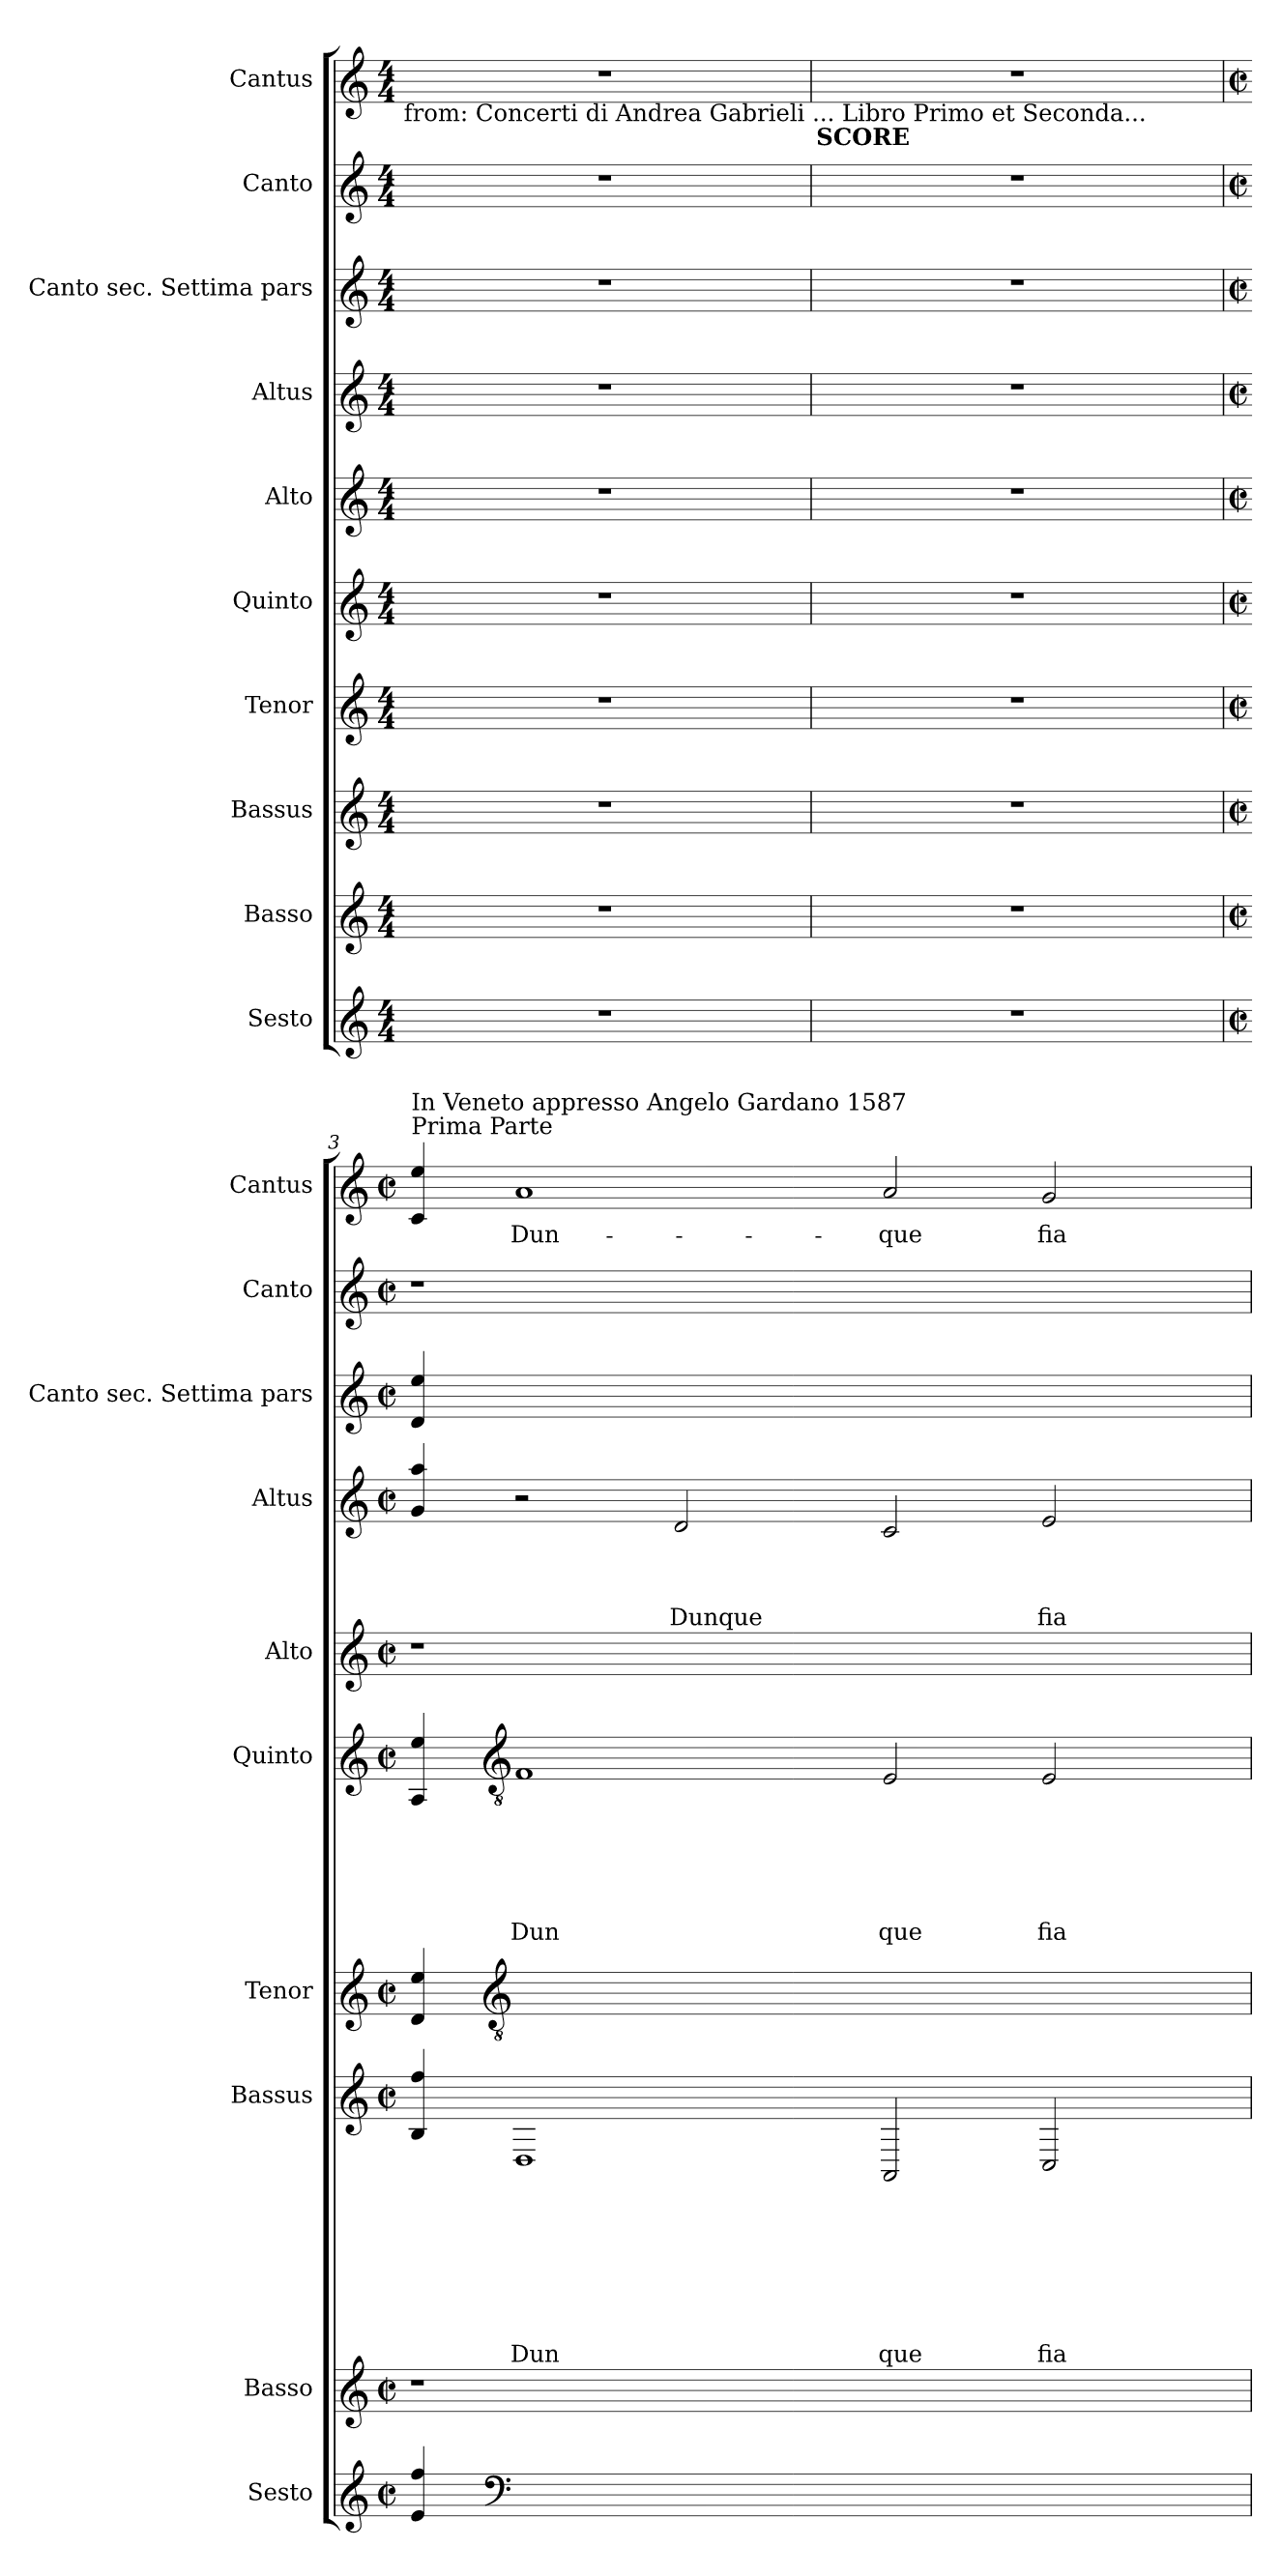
**kern	**kern	**kern	**text	**text	**text	**text	**text	**text	**text	**text	**kern	**kern	**text	**text	**text	**text	**text	**text	**kern	**kern	**text	**text	**text	**text	**kern	**kern	**kern	**text
*part10	*part9	*part8	*part8	*part8	*part8	*part8	*part8	*part8	*part8	*part8	*part7	*part6	*part6	*part6	*part6	*part6	*part6	*part6	*part5	*part4	*part4	*part4	*part4	*part4	*part3	*part2	*part1	*part1
*staff10	*staff9	*staff8	*staff8	*staff8	*staff8	*staff8	*staff8	*staff8	*staff8	*staff8	*staff7	*staff6	*staff6	*staff6	*staff6	*staff6	*staff6	*staff6	*staff5	*staff4	*staff4	*staff4	*staff4	*staff4	*staff3	*staff2	*staff1	*staff1
*I"Sesto	*I"Basso	*I"Bassus	*	*	*	*	*	*	*	*	*I"Tenor	*I"Quinto	*	*	*	*	*	*	*I"Alto	*I"Altus	*	*	*	*	*I"Canto sec. Settima pars	*I"Canto	*I"Cantus	*
*I'Sesto	*I'Basso	*I'Bassus	*	*	*	*	*	*	*	*	*I'Tenor	*I'Quinto	*	*	*	*	*	*	*I'Alto	*I'Altus	*	*	*	*	*I'Canto sec. Settima pars	*I'Canto	*I'Cantus	*
!!LO:PB:g=z
*clefG2	*clefG2	*clefG2	*	*	*	*	*	*	*	*	*clefG2	*clefG2	*	*	*	*	*	*	*clefG2	*clefG2	*	*	*	*	*clefG2	*clefG2	*clefG2	*
*k[]	*k[]	*k[]	*	*	*	*	*	*	*	*	*k[]	*k[]	*	*	*	*	*	*	*k[]	*k[]	*	*	*	*	*k[]	*k[]	*k[]	*
*C:	*C:	*C:	*	*	*	*	*	*	*	*	*C:	*C:	*	*	*	*	*	*	*C:	*C:	*	*	*	*	*C:	*C:	*C:	*
*M4/4	*M4/4	*M4/4	*	*	*	*	*	*	*	*	*M4/4	*M4/4	*	*	*	*	*	*	*M4/4	*M4/4	*	*	*	*	*M4/4	*M4/4	*M4/4	*
=1	=1	=1	=1	=1	=1	=1	=1	=1	=1	=1	=1	=1	=1	=1	=1	=1	=1	=1	=1	=1	=1	=1	=1	=1	=1	=1	=1	=1
!	!	!	!	!	!	!	!	!	!	!	!	!	!	!	!	!	!	!	!	!	!	!	!	!	!	!	!LO:TX:b:t=from&colon; Concerti di Andrea Gabrieli ... Libro Primo et Seconda...	!
1r	1r	1r	.	.	.	.	.	.	.	.	1r	1r	.	.	.	.	.	.	1r	1r	.	.	.	.	1r	1r	1r	.
=2	=2	=2	=2	=2	=2	=2	=2	=2	=2	=2	=2	=2	=2	=2	=2	=2	=2	=2	=2	=2	=2	=2	=2	=2	=2	=2	=2	=2
!	!	!	!	!	!	!	!	!	!	!	!	!	!	!	!	!	!	!	!	!	!	!	!	!	!	!	!LO:TX:b:B:t=SCORE	!
1r	1r	1r	.	.	.	.	.	.	.	.	1r	1r	.	.	.	.	.	.	1r	1r	.	.	.	.	1r	1r	1r	.
!!LO:LB:g=z
=3	=3	=3	=3	=3	=3	=3	=3	=3	=3	=3	=3	=3	=3	=3	=3	=3	=3	=3	=3	=3	=3	=3	=3	=3	=3	=3	=3	=3
*M2/2	*M2/2	*M2/2	*	*	*	*	*	*	*	*	*M2/2	*M2/2	*	*	*	*	*	*	*M2/2	*M2/2	*	*	*	*	*M2/2	*M2/2	*M2/2	*
*met(c|)	*met(c|)	*met(c|)	*	*	*	*	*	*	*	*	*met(c|)	*met(c|)	*	*	*	*	*	*	*met(c|)	*met(c|)	*	*	*	*	*met(c|)	*met(c|)	*met(c|)	*
!	!	!	!	!	!	!	!	!	!	!	!	!	!	!	!	!	!	!	!	!	!	!	!	!	!	!	!LO:TX:a:t=Prima Parte	!
!	!	!	!	!	!	!	!	!	!	!	!	!	!	!	!	!	!	!	!	!	!	!	!	!	!	!	!LO:TX:a:t=In Veneto appresso Angelo Gardano 1587	!
4e/ 4ff/	1r	4B/ 4ff/	.	.	.	.	.	.	.	.	4d/ 4ee/	4A/ 4ee/	.	.	.	.	.	.	1r	4g/ 4aa/	.	.	.	.	4d/ 4ee/	1r	4c/ 4ee/	.
*clefF4	*	*	*	*	*	*	*	*	*	*	*clefGv2	*clefGv2	*	*	*	*	*	*	*	*	*	*	*	*	*	*	*	*
!	!	!	!	!	!	!	!	!	!	!LO:LY:b	!	!	!	!	!	!	!	!LO:LY:b	!	!	!	!	!	!	!	!	!	!LO:LY:b
0ryy	.	1D	.	.	.	.	.	.	.	Dun	0ryy	1F	.	.	.	.	.	Dun	.	2r	.	.	.	.	0ryy	.	1a	Dun-
!	!	!	!	!	!	!	!	!	!	!	!	!	!	!	!	!	!	!	!	!	!	!	!	!LO:LY:b	!	!	!	!
.	.	.	.	.	.	.	.	.	.	.	.	.	.	.	.	.	.	.	.	2d/	.	.	.	Dunque	.	.	.	.
.	1ryy	.	.	.	.	.	.	.	.	.	.	.	.	.	.	.	.	.	1ryy	.	.	.	.	.	.	1ryy	.	.
!	!	!	!	!	!	!	!	!	!	!LO:LY:b	!	!	!	!	!	!	!	!LO:LY:b	!	!	!	!	!	!	!	!	!	!LO:LY:b
.	.	2AA/	.	.	.	.	.	.	.	que	.	2E/	.	.	.	.	.	que	.	2c/	.	.	.	.	.	.	2a/	-que
!	!	!	!	!	!	!	!	!	!	!LO:LY:b	!	!	!	!	!	!	!	!LO:LY:b	!	!	!	!	!	!LO:LY:b	!	!	!	!LO:LY:b
.	.	2C/	.	.	.	.	.	.	.	fia	.	2E/	.	.	.	.	.	fia	.	2e/	.	.	.	fia	.	.	2g/	fia
.	4ryy	.	.	.	.	.	.	.	.	.	.	.	.	.	.	.	.	.	4ryy	.	.	.	.	.	.	4ryy	.	.
=	=	=	=	=	=	=	=	=	=	=	=	=	=	=	=	=	=	=	=	=	=	=	=	=	=	=	=	=
*-	*-	*-	*-	*-	*-	*-	*-	*-	*-	*-	*-	*-	*-	*-	*-	*-	*-	*-	*-	*-	*-	*-	*-	*-	*-	*-	*-	*-
